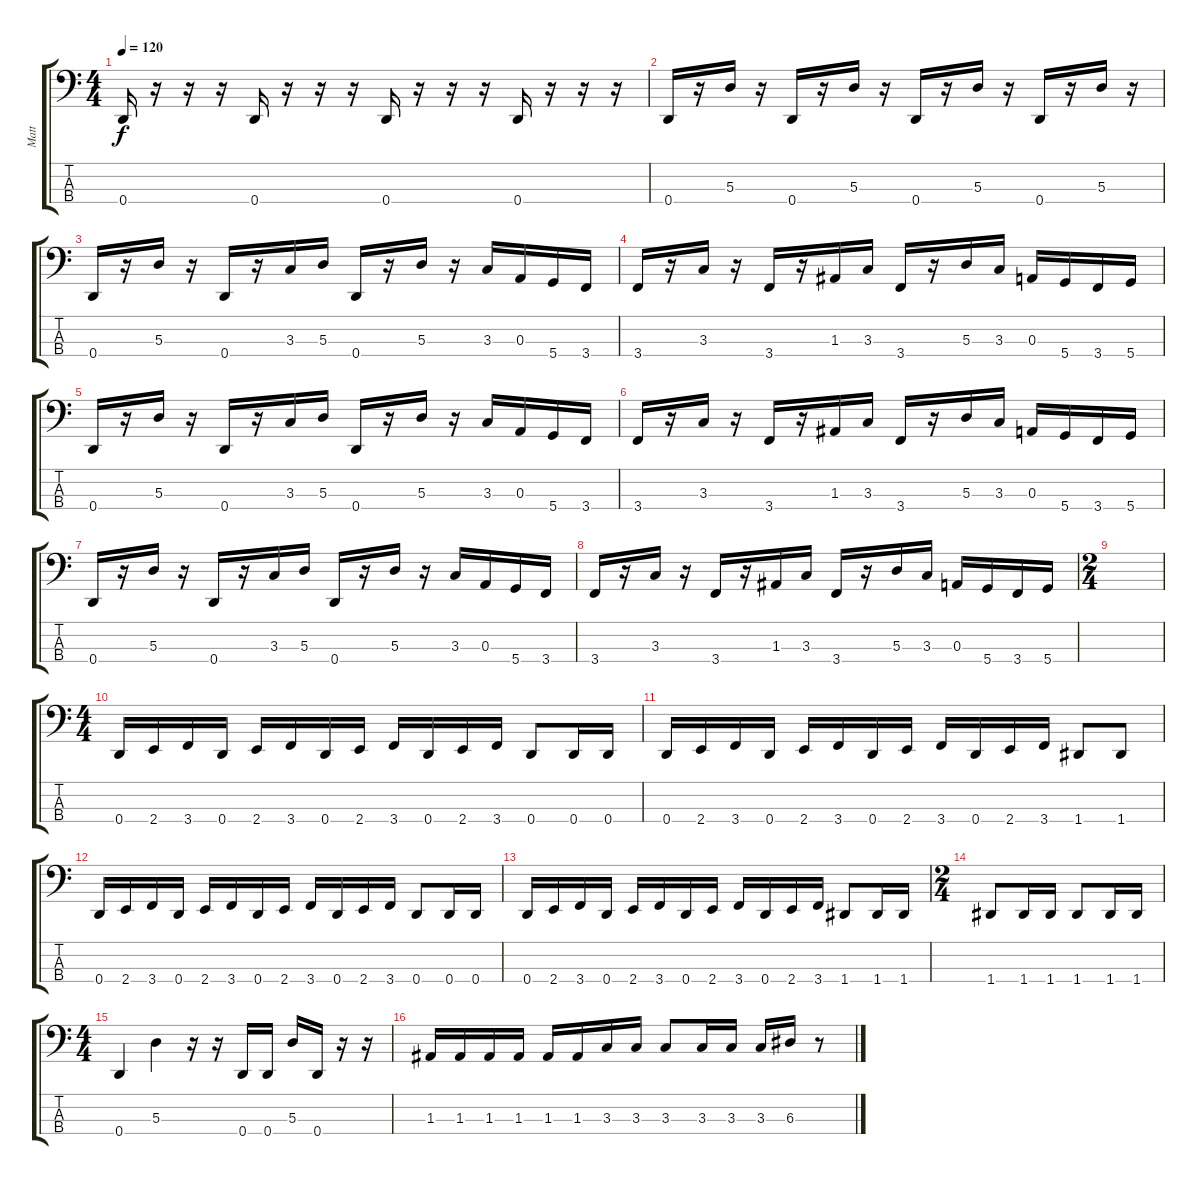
\track ("Matt" "Matt") {instrument slapbass2}
\staff {score tabs}
\tuning (G2 D2 A1 D1) {hide}
\ts (4 4)
\tempo 120
\clef f4
\ks c
0.4.16{dy f instrument slapbass2} r.16 r.16 r.16 0.4.16 r.16 r.16 r.16 0.4.16 r.16 r.16 r.16 0.4.16 r.16 r.16 r.16 |
0.4.16 r.16 5.3.16 r.16 0.4.16 r.16 5.3.16 r.16 0.4.16 r.16 5.3.16 r.16 0.4.16 r.16 5.3.16 r.16 |
0.4.16 r.16 5.3.16 r.16 0.4.16 r.16 3.3.16 5.3.16 0.4.16 r.16 5.3.16 r.16 3.3.16 0.3.16 5.4.16 3.4.16 |
3.4.16 r.16 3.3.16 r.16 3.4.16 r.16 1.3.16 3.3.16 3.4.16 r.16 5.3.16 3.3.16 0.3.16 5.4.16 3.4.16 5.4.16 |
0.4.16 r.16 5.3.16 r.16 0.4.16 r.16 3.3.16 5.3.16 0.4.16 r.16 5.3.16 r.16 3.3.16 0.3.16 5.4.16 3.4.16 |
3.4.16 r.16 3.3.16 r.16 3.4.16 r.16 1.3.16 3.3.16 3.4.16 r.16 5.3.16 3.3.16 0.3.16 5.4.16 3.4.16 5.4.16 |
0.4.16 r.16 5.3.16 r.16 0.4.16 r.16 3.3.16 5.3.16 0.4.16 r.16 5.3.16 r.16 3.3.16 0.3.16 5.4.16 3.4.16 |
3.4.16 r.16 3.3.16 r.16 3.4.16 r.16 1.3.16 3.3.16 3.4.16 r.16 5.3.16 3.3.16 0.3.16 5.4.16 3.4.16 5.4.16 |
\ts (2 4)
|
\ts (4 4)
0.4.16 2.4.16 3.4.16 0.4.16 2.4.16 3.4.16 0.4.16 2.4.16 3.4.16 0.4.16 2.4.16 3.4.16 0.4.8 0.4.16 0.4.16 |
0.4.16 2.4.16 3.4.16 0.4.16 2.4.16 3.4.16 0.4.16 2.4.16 3.4.16 0.4.16 2.4.16 3.4.16 1.4.8 1.4.8 |
0.4.16 2.4.16 3.4.16 0.4.16 2.4.16 3.4.16 0.4.16 2.4.16 3.4.16 0.4.16 2.4.16 3.4.16 0.4.8 0.4.16 0.4.16 |
0.4.16 2.4.16 3.4.16 0.4.16 2.4.16 3.4.16 0.4.16 2.4.16 3.4.16 0.4.16 2.4.16 3.4.16 1.4.8 1.4.16 1.4.16 |
\ts (2 4)
1.4.8 1.4.16 1.4.16 1.4.8 1.4.16 1.4.16 |
\ts (4 4)
0.4.4 5.3.4 r.16 r.16 0.4.16 0.4.16 5.3.16 0.4.16 r.16 r.16 |
1.3.16 1.3.16 1.3.16 1.3.16 1.3.16 1.3.16 3.3.16 3.3.16 3.3.8 3.3.16 3.3.16 3.3.16 6.3.16 r.8
